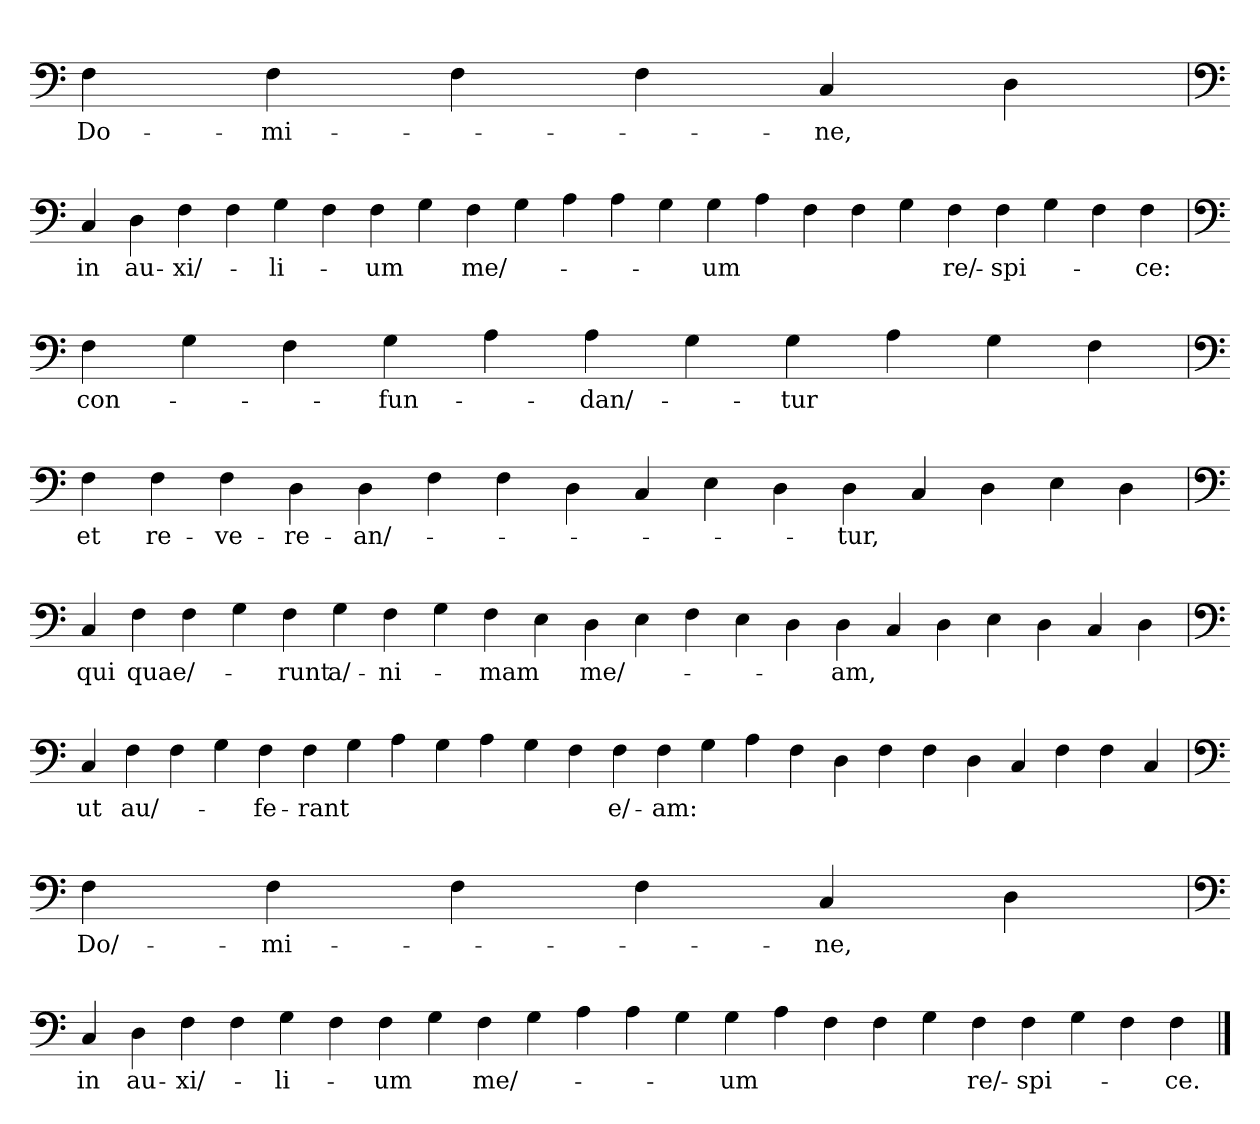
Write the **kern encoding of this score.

**kern	**text
*part1	*part1
*staff1	*staff1
*clefF4	*
=	=
4F	Do-
4F	-mi-
4F	.
4F	.
4C	-ne,
4D	.
=`	=`
*clefF4	*
4C	in
4D	au-
4F	-xi/-
4F	.
4G	-li-
4F	.
4F	-um
4G	.
4F	me/-
4G	.
4A	.
4A	.
4G	.
4G	-um
4A	.
4F	.
4F	.
4G	.
4F	re/-
4F	-spi-
4G	.
4F	.
4F	-ce:
='	='
*clefF4	*
4F	con-
4G	.
4F	.
4G	-fun-
4A	.
4A	-dan/-
4G	.
4G	-tur
4A	.
4G	.
4F	.
=`	=`
*clefF4	*
4F	et
4F	re-
4F	-ve-
4D	-re-
4D	-an/-
4F	.
4F	.
4D	.
4C	.
4E	.
4D	.
4D	-tur,
4C	.
4D	.
4E	.
4D	.
='	='
*clefF4	*
4C	qui
4F	quae/-
4F	.
4G	.
4F	-runt
4G	a/-
4F	-ni-
4G	.
4F	-mam
4E	.
4D	me/-
4E	.
4F	.
4E	.
4D	.
4D	-am,
4C	.
4D	.
4E	.
4D	.
4C	.
4D	.
='	='
*clefF4	*
4C	ut
4F	au/-
4F	.
4G	.
4F	-fe-
4F	-rant
4G	.
4A	.
4G	.
4A	.
4G	.
4F	.
4F	e/-
4F	-am:
4G	.
4A	.
4F	.
4D	.
4F	.
4F	.
4D	.
4C	.
4F	.
4F	.
4C	.
='	='
*clefF4	*
4F	Do/-
4F	-mi-
4F	.
4F	.
4C	-ne,
4D	.
=`	=`
*clefF4	*
4C	in
4D	au-
4F	-xi/-
4F	.
4G	-li-
4F	.
4F	-um
4G	.
4F	me/-
4G	.
4A	.
4A	.
4G	.
4G	-um
4A	.
4F	.
4F	.
4G	.
4F	re/-
4F	-spi-
4G	.
4F	.
4F	-ce.
==	==
*-	*-
